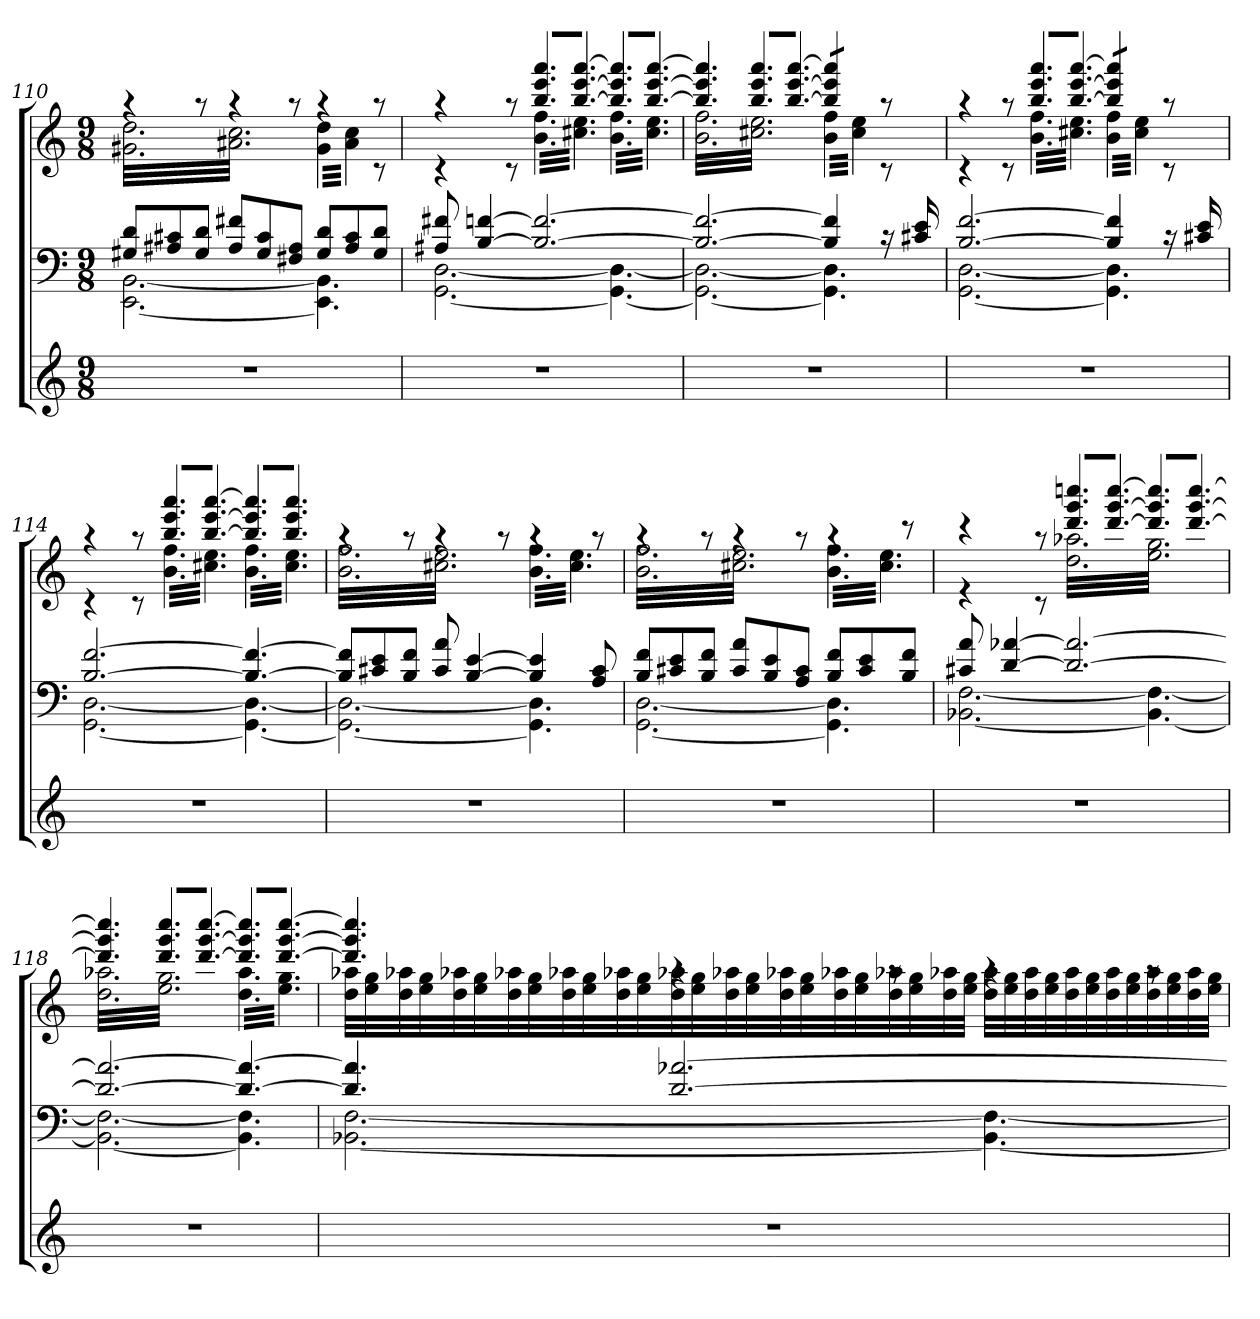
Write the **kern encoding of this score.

**kern	**kern	**kern
*part3	*part2	*part1
*staff3	*staff2	*staff1
*clefG2	*clefF4	*clefG2
*k[]	*k[]	*k[]
*M9/8	*M9/8	*M9/8
=110	=110	=110
*	*^	*^
*	*	*	*tremolo	*
8%9r	8G#X 8dL	[2.EE [2.BB	4raa	32g#X 32ddLLL
.	.	.	.	32a# 32cc#
.	.	.	.	32g#X 32dd
.	.	.	.	32a# 32cc#
.	8A#X 8c#X	.	.	32g#X 32dd
.	.	.	.	32a# 32cc#
.	.	.	.	32g#X 32dd
.	.	.	.	32a# 32cc#
.	8G# 8dJ	.	8raa	32g#X 32dd
.	.	.	.	32a# 32cc#
.	.	.	.	32g#X 32dd
.	.	.	.	32a# 32cc#
.	8A# 8f#XL	.	4raa	32g#X 32dd
.	.	.	.	32a# 32cc#
.	.	.	.	32g#X 32dd
.	.	.	.	32a# 32cc#
.	8G# 8c#	.	.	32g#X 32dd
.	.	.	.	32a# 32cc#
.	.	.	.	32g#X 32dd
.	.	.	.	32a# 32cc#
.	8F#X 8A#J	.	8raa	32g#X 32dd
.	.	.	.	32a# 32cc#
.	.	.	.	32g#X 32dd
.	.	.	.	32a# 32cc#JJJ
.	8G# 8dL	4.EE] 4.BB]	4raa	32g# 32ddLLL
.	.	.	.	32a# 32cc#
.	.	.	.	32g# 32dd
.	.	.	.	32a# 32cc#
.	8A# 8c#	.	.	32g# 32dd
.	.	.	.	32a# 32cc#
.	.	.	.	32g# 32dd
.	.	.	.	32a# 32cc#JJJ
.	8G# 8dJ	.	8raa	8rc
.	.	.	.	.
.	.	.	.	.
.	.	.	.	.
=111	=111	=111	=111	=111
8%9r	8A#X 8f#X	[2.GG [2.D	4raa	4rc
.	[4B [4fn	.	.	.
.	.	.	8raa	8rc
.	2.B_ 2.f_	.	8bb 8eee 8aaaL	32b 32ffLLL
.	.	.	.	32cc# 32ee
.	.	.	.	32b 32ff
.	.	.	.	32cc# 32ee
.	.	.	8bb 8eee 8aaa	32b 32ff
.	.	.	.	32cc# 32ee
.	.	.	.	32b 32ff
.	.	.	.	32cc# 32ee
.	.	.	[8bb [8eee [8aaaJ	32b 32ff
.	.	.	.	32cc# 32ee
.	.	.	.	32b 32ff
.	.	.	.	32cc# 32eeJJJ
.	.	4.GG_ 4.D_	8bb] 8eee] 8aaa]L	32b 32ffLLL
.	.	.	.	32cc# 32ee
.	.	.	.	32b 32ff
.	.	.	.	32cc# 32ee
.	.	.	8bb 8eee 8aaa	32b 32ff
.	.	.	.	32cc# 32ee
.	.	.	.	32b 32ff
.	.	.	.	32cc# 32ee
.	.	.	[8bb [8eee [8aaaJ	32b 32ff
.	.	.	.	32cc# 32ee
.	.	.	.	32b 32ff
.	.	.	.	32cc# 32eeJJJ
=112	=112	=112	=112	=112
8%9r	2.B_ 2.f_	2.GG_ 2.D_	4.bb] 4.eee] 4.aaa]	32b 32ffLLL
.	.	.	.	32cc# 32ee
.	.	.	.	32b 32ff
.	.	.	.	32cc# 32ee
.	.	.	.	32b 32ff
.	.	.	.	32cc# 32ee
.	.	.	.	32b 32ff
.	.	.	.	32cc# 32ee
.	.	.	.	32b 32ff
.	.	.	.	32cc# 32ee
.	.	.	.	32b 32ff
.	.	.	.	32cc# 32ee
.	.	.	8bb 8eee 8aaaL	32b 32ff
.	.	.	.	32cc# 32ee
.	.	.	.	32b 32ff
.	.	.	.	32cc# 32ee
.	.	.	8bb 8eee 8aaa	32b 32ff
.	.	.	.	32cc# 32ee
.	.	.	.	32b 32ff
.	.	.	.	32cc# 32ee
.	.	.	[8bb [8eee [8aaaJ	32b 32ff
.	.	.	.	32cc# 32ee
.	.	.	.	32b 32ff
.	.	.	.	32cc# 32eeJJJ
.	4B] 4f]	4.GG] 4.D]	8bb] 8eee] 8aaa]L	32b 32ffLLL
.	.	.	.	32cc# 32ee
.	.	.	.	32b 32ff
.	.	.	.	32cc# 32ee
.	.	.	8bb 8eee 8aaaJ	32b 32ff
.	.	.	.	32cc# 32ee
.	.	.	.	32b 32ff
.	.	.	.	32cc# 32eeJJJ
.	16rc	.	8raa	8rc
.	.	.	.	.
.	16c#X 16e	.	.	.
.	.	.	.	.
=113	=113	=113	=113	=113
8%9r	[2.B [2.f	[2.GG [2.D	4raa	4rc
.	.	.	8raa	8rc
.	.	.	8bb 8eee 8aaaL	32b 32ffLLL
.	.	.	.	32cc# 32ee
.	.	.	.	32b 32ff
.	.	.	.	32cc# 32ee
.	.	.	8bb 8eee 8aaa	32b 32ff
.	.	.	.	32cc# 32ee
.	.	.	.	32b 32ff
.	.	.	.	32cc# 32ee
.	.	.	[8bb [8eee [8aaaJ	32b 32ff
.	.	.	.	32cc# 32ee
.	.	.	.	32b 32ff
.	.	.	.	32cc# 32eeJJJ
.	4B] 4f]	4.GG] 4.D]	8bb] 8eee] 8aaa]L	32b 32ffLLL
.	.	.	.	32cc# 32ee
.	.	.	.	32b 32ff
.	.	.	.	32cc# 32ee
.	.	.	8bb 8eee 8aaaJ	32b 32ff
.	.	.	.	32cc# 32ee
.	.	.	.	32b 32ff
.	.	.	.	32cc# 32eeJJJ
.	16rc	.	8raa	8rc
.	.	.	.	.
.	16c#X 16e	.	.	.
.	.	.	.	.
=114	=114	=114	=114	=114
8%9r	[2.B [2.f	[2.GG [2.D	4raa	4rc
.	.	.	8raa	8rc
.	.	.	8bb 8eee 8aaaL	32b 32ffLLL
.	.	.	.	32cc# 32ee
.	.	.	.	32b 32ff
.	.	.	.	32cc# 32ee
.	.	.	8bb 8eee 8aaa	32b 32ff
.	.	.	.	32cc# 32ee
.	.	.	.	32b 32ff
.	.	.	.	32cc# 32ee
.	.	.	[8bb [8eee [8aaaJ	32b 32ff
.	.	.	.	32cc# 32ee
.	.	.	.	32b 32ff
.	.	.	.	32cc# 32eeJJJ
.	4.B_ 4.f_	4.GG_ 4.D_	8bb] 8eee] 8aaa]L	32b 32ffLLL
.	.	.	.	32cc# 32ee
.	.	.	.	32b 32ff
.	.	.	.	32cc# 32ee
.	.	.	8bb 8eee 8aaa	32b 32ff
.	.	.	.	32cc# 32ee
.	.	.	.	32b 32ff
.	.	.	.	32cc# 32ee
.	.	.	8bb 8eee 8aaaJ	32b 32ff
.	.	.	.	32cc# 32ee
.	.	.	.	32b 32ff
.	.	.	.	32cc# 32eeJJJ
=115	=115	=115	=115	=115
8%9r	8B] 8f]L	2.GG_ 2.D_	4raa	32b 32ffLLL
.	.	.	.	32cc# 32ee
.	.	.	.	32b 32ff
.	.	.	.	32cc# 32ee
.	8c#X 8e	.	.	32b 32ff
.	.	.	.	32cc# 32ee
.	.	.	.	32b 32ff
.	.	.	.	32cc# 32ee
.	8B 8fJ	.	8raa	32b 32ff
.	.	.	.	32cc# 32ee
.	.	.	.	32b 32ff
.	.	.	.	32cc# 32ee
.	8c# 8a	.	4raa	32b 32ff
.	.	.	.	32cc# 32ee
.	.	.	.	32b 32ff
.	.	.	.	32cc# 32ee
.	[4B [4e	.	.	32b 32ff
.	.	.	.	32cc# 32ee
.	.	.	.	32b 32ff
.	.	.	.	32cc# 32ee
.	.	.	8raa	32b 32ff
.	.	.	.	32cc# 32ee
.	.	.	.	32b 32ff
.	.	.	.	32cc# 32eeJJJ
.	4B] 4e]	4.GG] 4.D]	4raa	32b 32ffLLL
.	.	.	.	32cc# 32ee
.	.	.	.	32b 32ff
.	.	.	.	32cc# 32ee
.	.	.	.	32b 32ff
.	.	.	.	32cc# 32ee
.	.	.	.	32b 32ff
.	.	.	.	32cc# 32ee
.	8A 8c#	.	8raa	32b 32ff
.	.	.	.	32cc# 32ee
.	.	.	.	32b 32ff
.	.	.	.	32cc# 32eeJJJ
=116	=116	=116	=116	=116
8%9r	8B 8fL	[2.GG [2.D	4raa	32b 32ffLLL
.	.	.	.	32cc# 32ee
.	.	.	.	32b 32ff
.	.	.	.	32cc# 32ee
.	8c#X 8e	.	.	32b 32ff
.	.	.	.	32cc# 32ee
.	.	.	.	32b 32ff
.	.	.	.	32cc# 32ee
.	8B 8fJ	.	8raa	32b 32ff
.	.	.	.	32cc# 32ee
.	.	.	.	32b 32ff
.	.	.	.	32cc# 32ee
.	8c# 8aL	.	4raa	32b 32ff
.	.	.	.	32cc# 32ee
.	.	.	.	32b 32ff
.	.	.	.	32cc# 32ee
.	8B 8e	.	.	32b 32ff
.	.	.	.	32cc# 32ee
.	.	.	.	32b 32ff
.	.	.	.	32cc# 32ee
.	8A 8c#J	.	8raa	32b 32ff
.	.	.	.	32cc# 32ee
.	.	.	.	32b 32ff
.	.	.	.	32cc# 32eeJJJ
.	8B 8fL	4.GG] 4.D]	4raa	32b 32ffLLL
.	.	.	.	32cc# 32ee
.	.	.	.	32b 32ff
.	.	.	.	32cc# 32ee
.	8c# 8e	.	.	32b 32ff
.	.	.	.	32cc# 32ee
.	.	.	.	32b 32ff
.	.	.	.	32cc# 32ee
.	8B 8fJ	.	8r	32b 32ff
.	.	.	.	32cc# 32ee
.	.	.	.	32b 32ff
.	.	.	.	32cc# 32eeJJJ
=117	=117	=117	=117	=117
8%9r	8c#X 8a	[2.BB-X [2.F	4r	4r
.	.	.	.	.
.	.	.	.	.
.	.	.	.	.
.	[4d [4a-X	.	.	.
.	.	.	.	.
.	.	.	8raa	8rc
.	2.d_ 2.a-_	.	8ddd 8ggg 8ccccnL	32dd 32aa-XLLL
.	.	.	.	32ee 32gg
.	.	.	.	32dd 32aa-X
.	.	.	.	32ee 32gg
.	.	.	8ddd 8ggg 8cccc	32dd 32aa-X
.	.	.	.	32ee 32gg
.	.	.	.	32dd 32aa-X
.	.	.	.	32ee 32gg
.	.	.	[8ddd [8ggg [8ccccJ	32dd 32aa-X
.	.	.	.	32ee 32gg
.	.	.	.	32dd 32aa-X
.	.	.	.	32ee 32gg
.	.	4.BB-_ 4.F_	8ddd] 8ggg] 8cccc]L	32dd 32aa-X
.	.	.	.	32ee 32gg
.	.	.	.	32dd 32aa-X
.	.	.	.	32ee 32gg
.	.	.	8ddd 8ggg 8cccc	32dd 32aa-X
.	.	.	.	32ee 32gg
.	.	.	.	32dd 32aa-X
.	.	.	.	32ee 32gg
.	.	.	[8ddd [8ggg [8ccccJ	32dd 32aa-X
.	.	.	.	32ee 32gg
.	.	.	.	32dd 32aa-X
.	.	.	.	32ee 32ggJJJ
=118	=118	=118	=118	=118
8%9r	2.d_ 2.a-_	2.BB-_ 2.F_	4.ddd] 4.ggg] 4.cccc]	32dd 32aa-XLLL
.	.	.	.	32ee 32gg
.	.	.	.	32dd 32aa-X
.	.	.	.	32ee 32gg
.	.	.	.	32dd 32aa-X
.	.	.	.	32ee 32gg
.	.	.	.	32dd 32aa-X
.	.	.	.	32ee 32gg
.	.	.	.	32dd 32aa-X
.	.	.	.	32ee 32gg
.	.	.	.	32dd 32aa-X
.	.	.	.	32ee 32gg
.	.	.	8ddd 8ggg 8ccccL	32dd 32aa-X
.	.	.	.	32ee 32gg
.	.	.	.	32dd 32aa-X
.	.	.	.	32ee 32gg
.	.	.	8ddd 8ggg 8cccc	32dd 32aa-X
.	.	.	.	32ee 32gg
.	.	.	.	32dd 32aa-X
.	.	.	.	32ee 32gg
.	.	.	[8ddd [8ggg [8ccccJ	32dd 32aa-X
.	.	.	.	32ee 32gg
.	.	.	.	32dd 32aa-X
.	.	.	.	32ee 32ggJJJ
.	4.d_ 4.a-_	4.BB-] 4.F]	8ddd] 8ggg] 8cccc]L	32dd 32aa-LLL
.	.	.	.	32ee 32gg
.	.	.	.	32dd 32aa-
.	.	.	.	32ee 32gg
.	.	.	8ddd 8ggg 8cccc	32dd 32aa-
.	.	.	.	32ee 32gg
.	.	.	.	32dd 32aa-
.	.	.	.	32ee 32gg
.	.	.	[8ddd [8ggg [8ccccJ	32dd 32aa-
.	.	.	.	32ee 32gg
.	.	.	.	32dd 32aa-
.	.	.	.	32ee 32ggJJJ
=119	=119	=119	=119	=119
8%9r	4.d] 4.a-]	[2.BB-X [2.F	4.ddd] 4.ggg] 4.cccc]	32dd 32aa-XLLL
.	.	.	.	32ee 32gg
.	.	.	.	32dd 32aa-X
.	.	.	.	32ee 32gg
.	.	.	.	32dd 32aa-X
.	.	.	.	32ee 32gg
.	.	.	.	32dd 32aa-X
.	.	.	.	32ee 32gg
.	.	.	.	32dd 32aa-X
.	.	.	.	32ee 32gg
.	.	.	.	32dd 32aa-X
.	.	.	.	32ee 32gg
.	[2.d [2.a-X	.	4raa	32dd 32aa-X
.	.	.	.	32ee 32gg
.	.	.	.	32dd 32aa-X
.	.	.	.	32ee 32gg
.	.	.	.	32dd 32aa-X
.	.	.	.	32ee 32gg
.	.	.	.	32dd 32aa-X
.	.	.	.	32ee 32gg
.	.	.	8raa	32dd 32aa-X
.	.	.	.	32ee 32gg
.	.	.	.	32dd 32aa-X
.	.	.	.	32ee 32ggJJJ
.	.	4.BB-_ 4.F_	4raa	32dd 32aa-LLL
.	.	.	.	32ee 32gg
.	.	.	.	32dd 32aa-
.	.	.	.	32ee 32gg
.	.	.	.	32dd 32aa-
.	.	.	.	32ee 32gg
.	.	.	.	32dd 32aa-
.	.	.	.	32ee 32gg
.	.	.	8raa	32dd 32aa-
.	.	.	.	32ee 32gg
.	.	.	.	32dd 32aa-
.	.	.	.	32ee 32ggJJJ
*	*	*	*Xtremolo	*
.	.	.	.	.
.	.	.	.	.
.	.	.	.	.
.	.	.	.	.
.	.	.	.	.
.	.	.	.	.
*	*v	*v	*	*
*	*	*v	*v
=	=	=
*-	*-	*-
